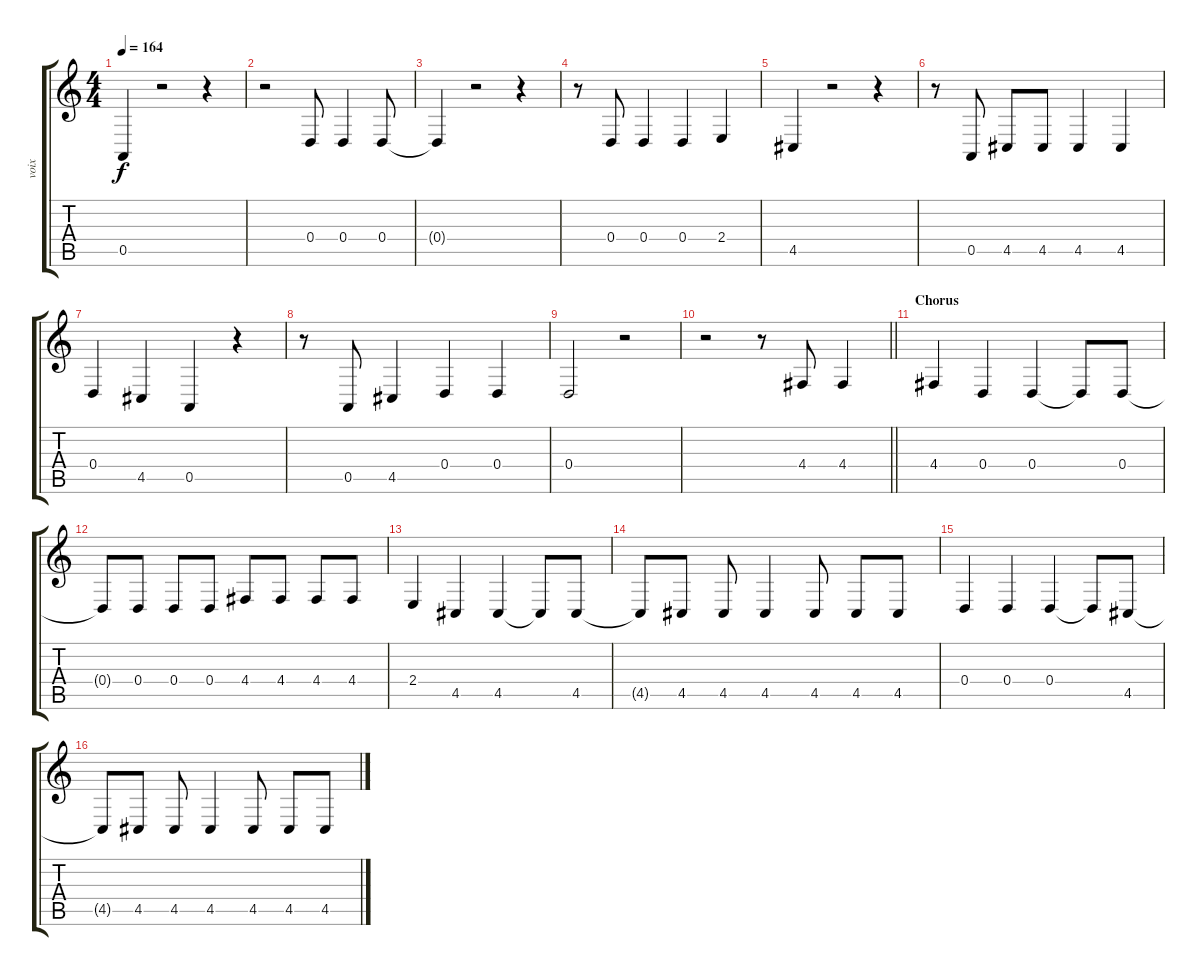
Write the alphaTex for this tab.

\track ("voix" "voix") {instrument lead8bassandlead}
\staff {score tabs}
\tuning (E4 B3 G3 D3 A2 E2) {hide}
\ts (4 4)
\tempo 164
\clef g2
\ks c
0.5{t}.4{dy f} r.2 r.4 |
r.2 0.4.8 0.4.4 0.4.8 |
0.4{t}.4 r.2 r.4 |
r.8 0.4.8 0.4.4 0.4.4 2.4.4 |
4.5.4 r.2 r.4 |
r.8 0.5.8 4.5.8 4.5.8 4.5.4 4.5.4 |
0.4.4 4.5.4 0.5.4 r.4 |
r.8 0.5.8 4.5.4 0.4.4 0.4.4 |
0.4.2 r.2 |
\barLineRight lightlight
r.2 r.8 4.4.8 4.4.4 |
\section ("" "Chorus")
4.4.4 0.4.4 0.4.4 0.4{t}.8 0.4.8 |
0.4{t}.8 0.4.8 0.4.8 0.4.8 4.4.8 4.4.8 4.4.8 4.4.8 |
2.4.4 4.5.4 4.5.4 4.5{t}.8 4.5.8 |
4.5{t}.8 4.5.8 4.5.8 4.5.4 4.5.8 4.5.8 4.5.8 |
0.4.4 0.4.4 0.4.4 0.4{t}.8 4.5.8 |
4.5{t}.8 4.5.8 4.5.8 4.5.4 4.5.8 4.5.8 4.5.8
